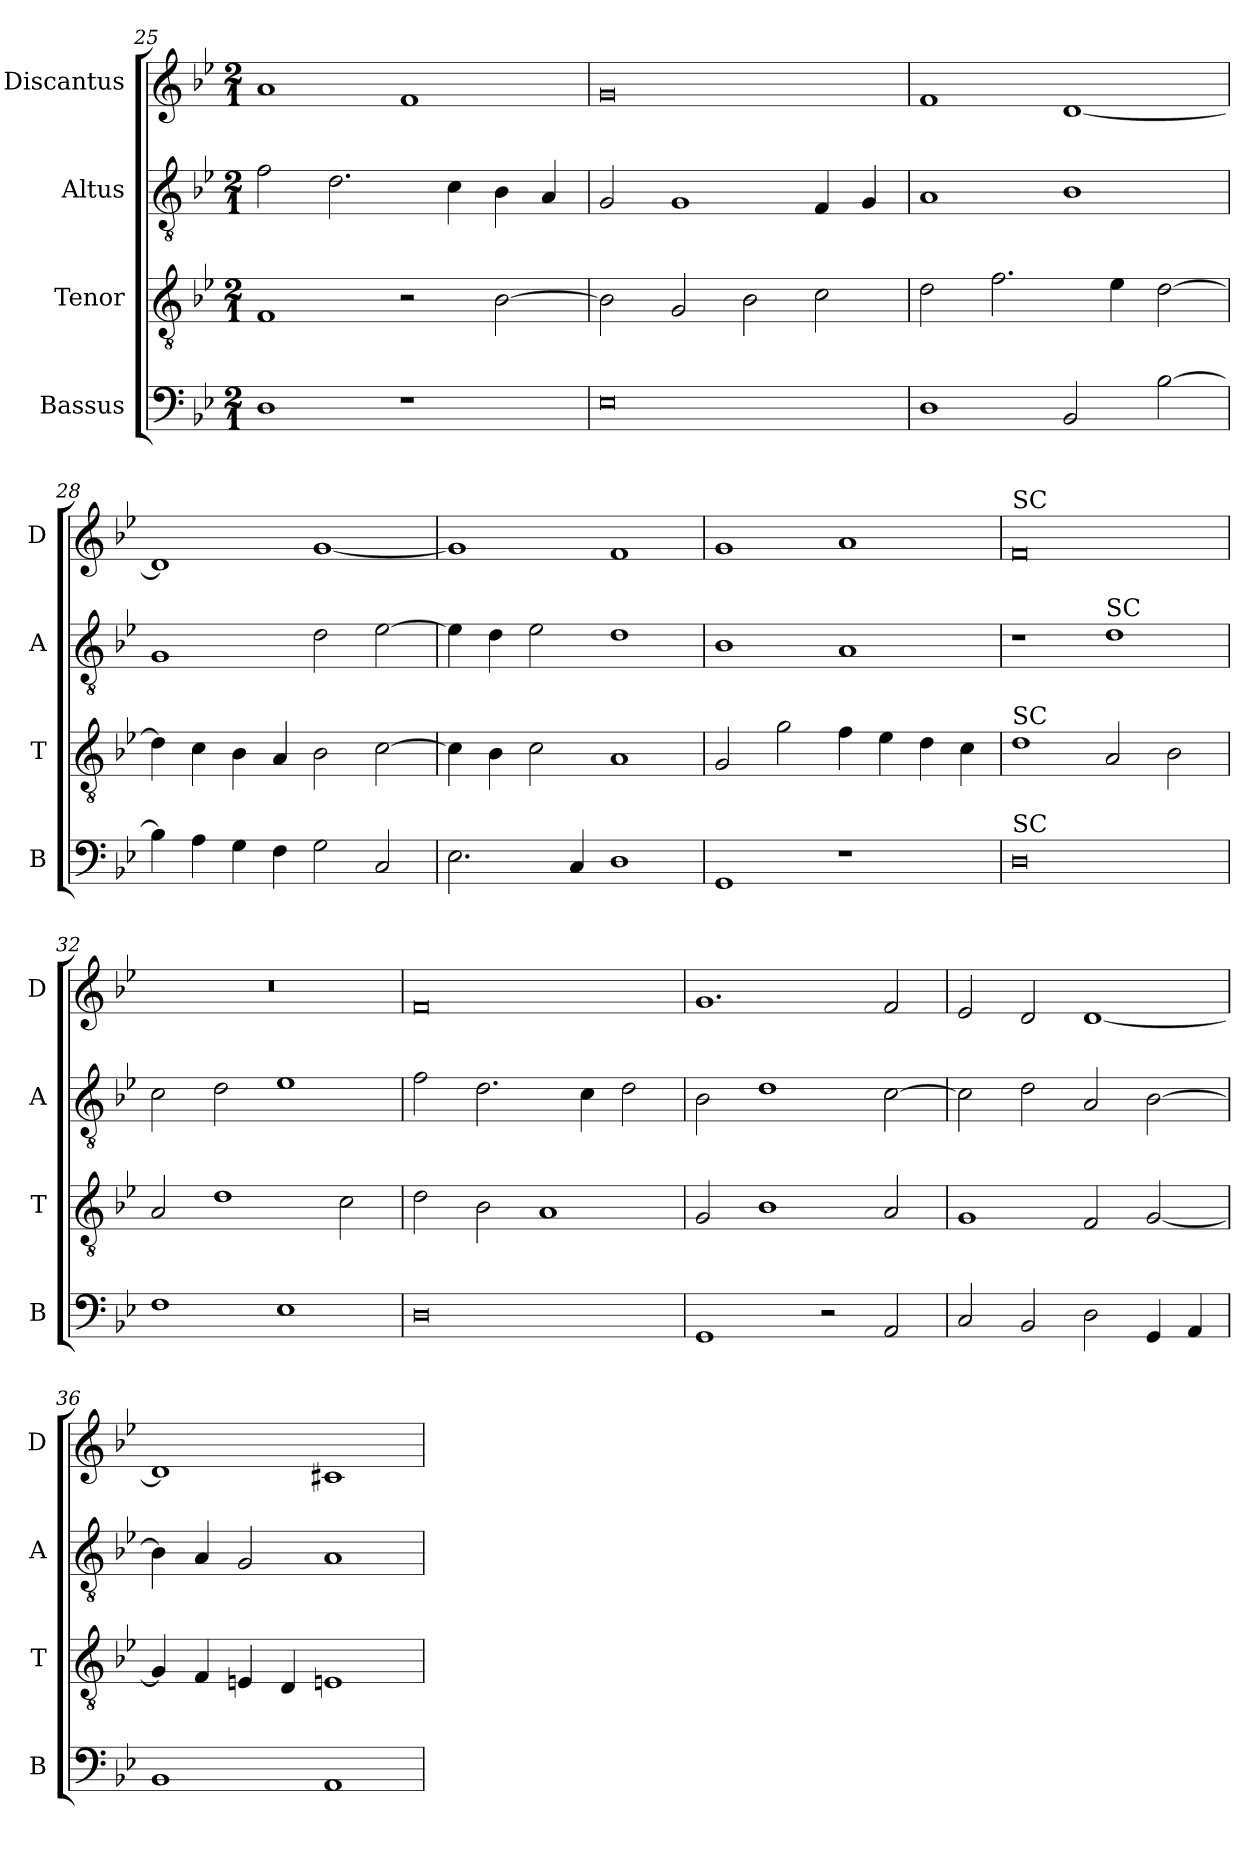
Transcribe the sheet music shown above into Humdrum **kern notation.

**kern	**kern	**kern	**kern
*part4	*part3	*part2	*part1
*staff4	*staff3	*staff2	*staff1
*I"Bassus	*I"Tenor	*I"Altus	*I"Discantus
*I'B	*I'T	*I'A	*I'D
*clefF4	*clefGv2	*clefGv2	*clefG2
*k[b-e-]	*k[b-e-]	*k[b-e-]	*k[b-e-]
*M2/1	*M2/1	*M2/1	*M2/1
=25	=25	=25	=25
1D	1F	2f\	1a
.	.	2.d\	.
1r	2r	.	1f
.	.	4c\	.
.	[2B-\	4B-\	.
.	.	4A/	.
=26	=26	=26	=26
0E-	2B-\]	2G/	0g
.	2G/	1G	.
.	2B-\	.	.
.	2c\	4F/	.
.	.	4G/	.
=27	=27	=27	=27
1D	2d\	1A	1f
.	2.f\	.	.
2BB-/	.	1B-	[1d
.	4e-\	.	.
[2B-\	[2d\	.	.
=28	=28	=28	=28
4B-\]	4d\]	1G	1d]
4A\	4c\	.	.
4G\	4B-\	.	.
4F\	4A/	.	.
2G\	2B-\	2d\	[1g
2C/	[2c\	[2e-\	.
=29	=29	=29	=29
2.E-\	4c\]	4e-\]	1g]
.	4B-\	4d\	.
.	2c\	2e-\	.
4C/	.	.	.
1D	1A	1d	1f
=30	=30	=30	=30
1GG	2G/	1B-	1g
.	2g\	.	.
1r	4f\	1A	1a
.	4e-\	.	.
.	4d\	.	.
.	4c\	.	.
=31	=31	=31	=31
!	!	!	!LO:TX:a:t=SC
!	!LO:TX:a:t=SC	!	!
!LO:TX:a:t=SC	!	!	!
0D	1d	1r	0f
!	!	!LO:TX:a:t=SC	!
.	2A/	1d	.
.	2B-\	.	.
=32	=32	=32	=32
1F	2A/	2c\	0r
.	1d	2d\	.
1E-	.	1e-	.
.	2c\	.	.
=33	=33	=33	=33
0D	2d\	2f\	0f
.	2B-\	2.d\	.
.	1A	.	.
.	.	4c\	.
.	.	2d\	.
=34	=34	=34	=34
1GG	2G/	2B-\	1.g
.	1B-	1d	.
2r	.	.	.
2AA/	2A/	[2c\	2f/
=35	=35	=35	=35
2C/	1G	2c\]	2e-/
2BB-/	.	2d\	2d/
2D\	2F/	2A/	[1d
4GG/	[2G/	[2B-\	.
4AA/	.	.	.
=36	=36	=36	=36
1BB-	4G/]	4B-\]	1d]
.	4F/	4A/	.
.	4En/	2G/	.
.	4D/	.	.
1AA	1En	1A	1c#X
=	=	=	=
*-	*-	*-	*-
